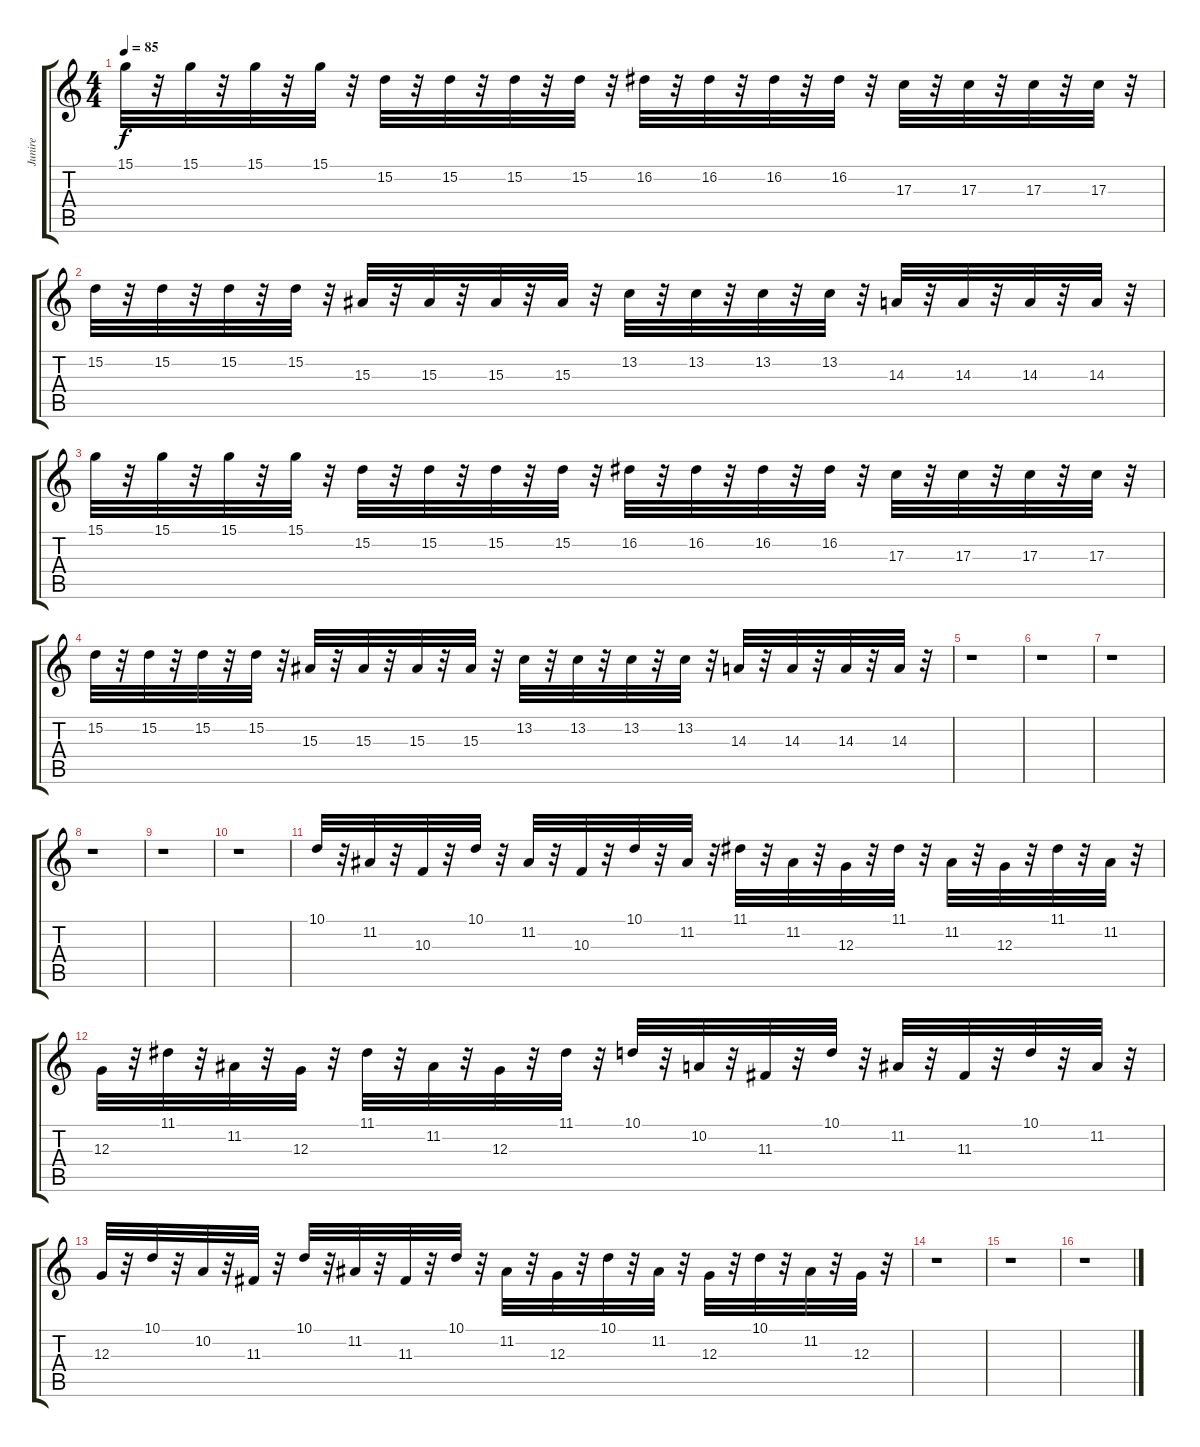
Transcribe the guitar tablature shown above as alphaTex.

\track ("Junire" "Junire") {instrument fx1rain}
\staff {score tabs}
\tuning (E4 B3 G3 D3 A2 E2) {hide}
\ts (4 4)
\tempo 85
\clef g2
\ks c
15.1.32{dy f instrument fx1rain} r.32 15.1.32 r.32 15.1.32 r.32 15.1.32 r.32 15.2.32 r.32 15.2.32 r.32 15.2.32 r.32 15.2.32 r.32 16.2.32 r.32 16.2.32 r.32 16.2.32 r.32 16.2.32 r.32 17.3.32 r.32 17.3.32 r.32 17.3.32 r.32 17.3.32 r.32 |
15.2.32 r.32 15.2.32 r.32 15.2.32 r.32 15.2.32 r.32 15.3.32 r.32 15.3.32 r.32 15.3.32 r.32 15.3.32 r.32 13.2.32 r.32 13.2.32 r.32 13.2.32 r.32 13.2.32 r.32 14.3.32 r.32 14.3.32 r.32 14.3.32 r.32 14.3.32 r.32 |
15.1.32 r.32 15.1.32 r.32 15.1.32 r.32 15.1.32 r.32 15.2.32 r.32 15.2.32 r.32 15.2.32 r.32 15.2.32 r.32 16.2.32 r.32 16.2.32 r.32 16.2.32 r.32 16.2.32 r.32 17.3.32 r.32 17.3.32 r.32 17.3.32 r.32 17.3.32 r.32 |
15.2.32 r.32 15.2.32 r.32 15.2.32 r.32 15.2.32 r.32 15.3.32 r.32 15.3.32 r.32 15.3.32 r.32 15.3.32 r.32 13.2.32 r.32 13.2.32 r.32 13.2.32 r.32 13.2.32 r.32 14.3.32 r.32 14.3.32 r.32 14.3.32 r.32 14.3.32 r.32 |
r.1 |
r.1 |
r.1 |
r.1 |
r.1 |
r.1 |
10.1.32 r.32 11.2.32 r.32 10.3.32 r.32 10.1.32 r.32 11.2.32 r.32 10.3.32 r.32 10.1.32 r.32 11.2.32 r.32 11.1.32 r.32 11.2.32 r.32 12.3.32 r.32 11.1.32 r.32 11.2.32 r.32 12.3.32 r.32 11.1.32 r.32 11.2.32 r.32 |
12.3.32 r.32 11.1.32 r.32 11.2.32 r.32 12.3.32 r.32 11.1.32 r.32 11.2.32 r.32 12.3.32 r.32 11.1.32 r.32 10.1.32 r.32 10.2.32 r.32 11.3.32 r.32 10.1.32 r.32 11.2.32 r.32 11.3.32 r.32 10.1.32 r.32 11.2.32 r.32 |
12.3.32 r.32 10.1.32 r.32 10.2.32 r.32 11.3.32 r.32 10.1.32 r.32 11.2.32 r.32 11.3.32 r.32 10.1.32 r.32 11.2.32 r.32 12.3.32 r.32 10.1.32 r.32 11.2.32 r.32 12.3.32 r.32 10.1.32 r.32 11.2.32 r.32 12.3.32 r.32 |
r.1 |
r.1 |
r.1
